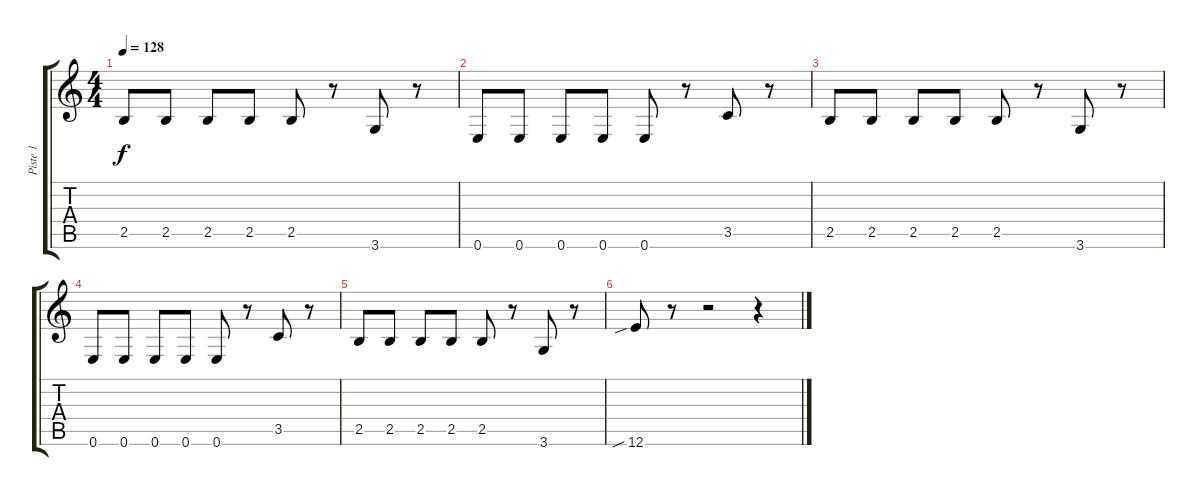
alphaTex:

\track ("Piste 1" "Piste 1") {instrument distortionguitar}
\staff {score tabs}
\tuning (E4 B3 G3 D3 A2 E2) {hide}
\ts (4 4)
\tempo 128
\clef g2
\ks c
2.5.8{dy f} 2.5.8 2.5.8 2.5.8 2.5.8 r.8 3.6.8 r.8 |
0.6.8 0.6.8 0.6.8 0.6.8 0.6.8 r.8 3.5.8 r.8 |
2.5.8 2.5.8 2.5.8 2.5.8 2.5.8 r.8 3.6.8 r.8 |
0.6.8 0.6.8 0.6.8 0.6.8 0.6.8 r.8 3.5.8 r.8 |
2.5.8 2.5.8 2.5.8 2.5.8 2.5.8 r.8 3.6.8 r.8 |
12.6{sib}.8 r.8 r.2 r.4
